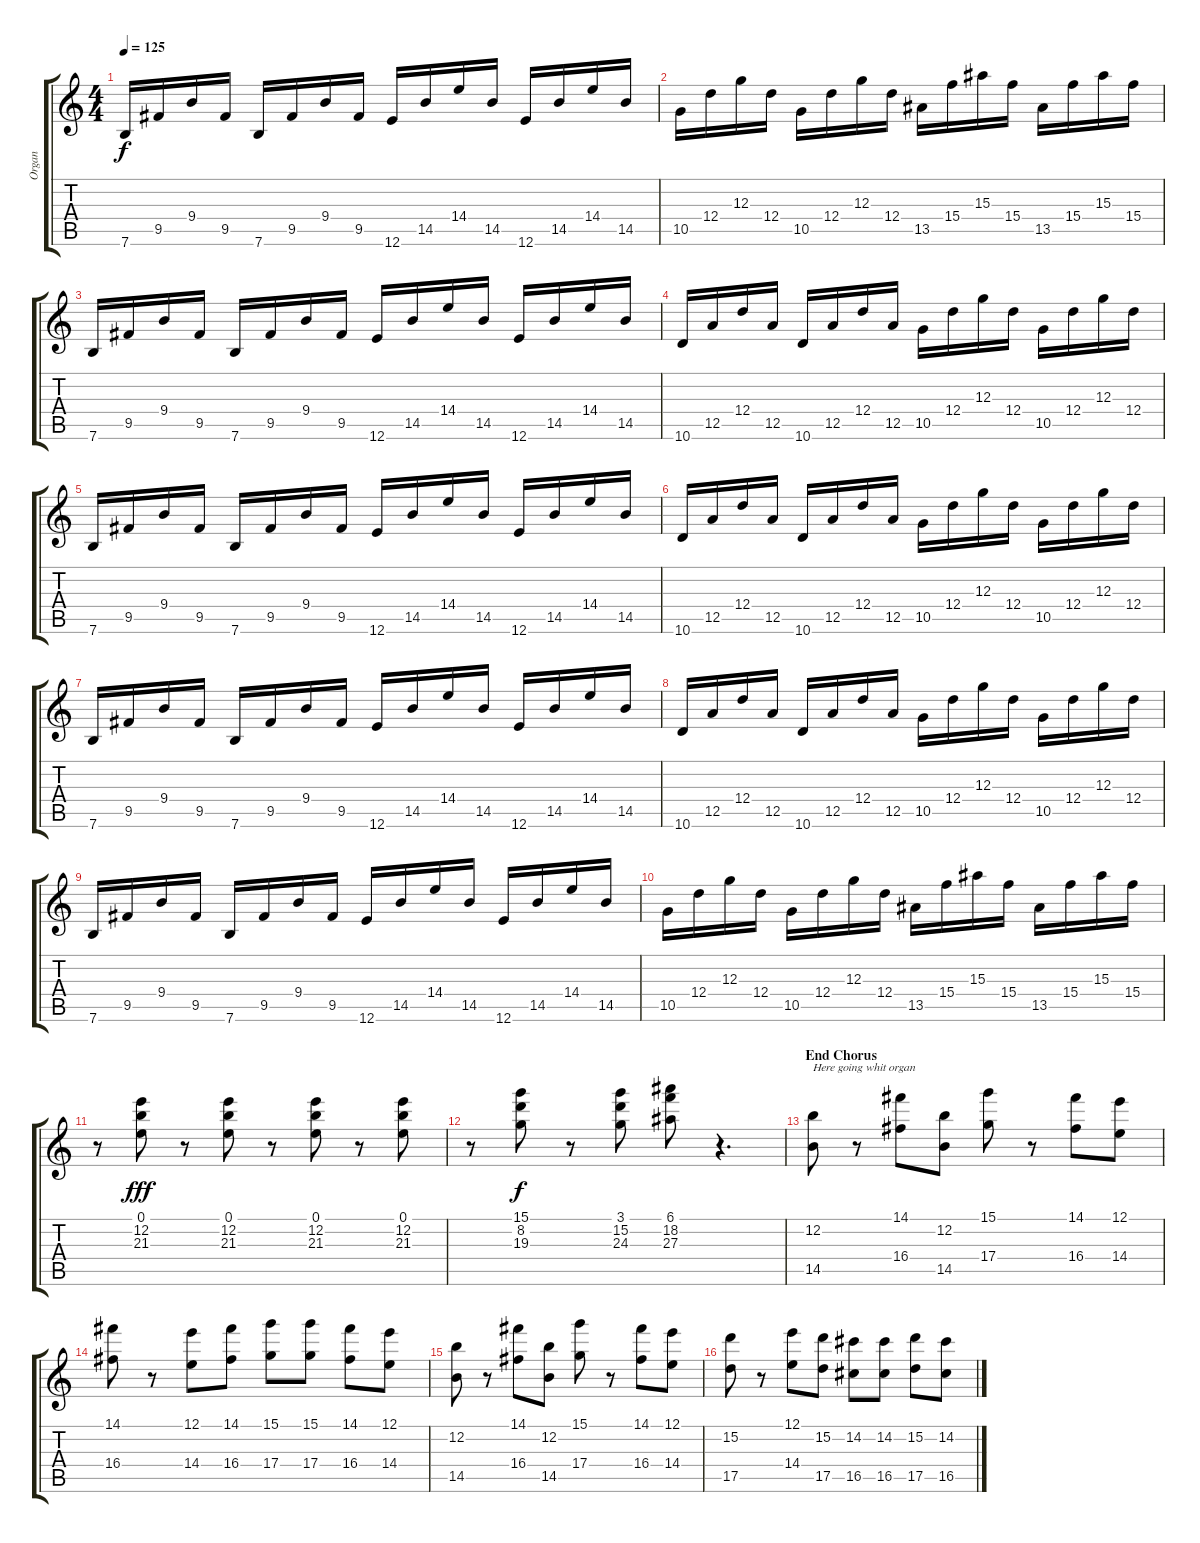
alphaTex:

\track ("Organ" "Organ") {instrument overdrivenguitar}
\staff {score tabs}
\tuning (E4 B3 G3 D3 A2 E2) {hide}
\ts (4 4)
\tempo 125
\clef g2
\ks c
7.6.16{dy f volume 7 instrument lead2sawtooth} 9.5.16 9.4.16 9.5.16 7.6.16{instrument lead2sawtooth} 9.5.16 9.4.16 9.5.16 12.6.16{instrument lead2sawtooth} 14.5.16 14.4.16 14.5.16 12.6.16{instrument lead2sawtooth} 14.5.16 14.4.16 14.5.16 |
10.5.16 12.4.16 12.3.16 12.4.16 10.5.16 12.4.16 12.3.16 12.4.16 13.5.16 15.4.16 15.3.16 15.4.16 13.5.16 15.4.16 15.3.16 15.4.16 |
7.6.16{volume 7 instrument lead2sawtooth} 9.5.16 9.4.16 9.5.16 7.6.16{instrument lead2sawtooth} 9.5.16 9.4.16 9.5.16 12.6.16{instrument lead2sawtooth} 14.5.16 14.4.16 14.5.16 12.6.16{instrument lead2sawtooth} 14.5.16 14.4.16 14.5.16 |
10.6.16 12.5.16 12.4.16 12.5.16 10.6.16 12.5.16 12.4.16 12.5.16 10.5.16 12.4.16 12.3.16 12.4.16 10.5.16 12.4.16 12.3.16 12.4.16 |
7.6.16{volume 7 instrument lead2sawtooth} 9.5.16 9.4.16 9.5.16 7.6.16{instrument lead2sawtooth} 9.5.16 9.4.16 9.5.16 12.6.16{instrument lead2sawtooth} 14.5.16 14.4.16 14.5.16 12.6.16{instrument lead2sawtooth} 14.5.16 14.4.16 14.5.16 |
10.6.16 12.5.16 12.4.16 12.5.16 10.6.16 12.5.16 12.4.16 12.5.16 10.5.16 12.4.16 12.3.16 12.4.16 10.5.16 12.4.16 12.3.16 12.4.16 |
7.6.16{volume 7 instrument lead2sawtooth} 9.5.16 9.4.16 9.5.16 7.6.16{instrument lead2sawtooth} 9.5.16 9.4.16 9.5.16 12.6.16{instrument lead2sawtooth} 14.5.16 14.4.16 14.5.16 12.6.16{instrument lead2sawtooth} 14.5.16 14.4.16 14.5.16 |
10.6.16 12.5.16 12.4.16 12.5.16 10.6.16 12.5.16 12.4.16 12.5.16 10.5.16 12.4.16 12.3.16 12.4.16 10.5.16 12.4.16 12.3.16 12.4.16 |
7.6.16{volume 7 instrument lead2sawtooth} 9.5.16 9.4.16 9.5.16 7.6.16{instrument lead2sawtooth} 9.5.16 9.4.16 9.5.16 12.6.16{instrument lead2sawtooth} 14.5.16 14.4.16 14.5.16 12.6.16{instrument lead2sawtooth} 14.5.16 14.4.16 14.5.16 |
10.5.16 12.4.16 12.3.16 12.4.16 10.5.16 12.4.16 12.3.16 12.4.16 13.5.16 15.4.16 15.3.16 15.4.16 13.5.16 15.4.16 15.3.16 15.4.16 |
r.8 (0.1 12.2 21.3).8{dy fff volume 9 instrument stringensemble1} r.8 (0.1 12.2 21.3).8 r.8 (0.1 12.2 21.3).8 r.8 (0.1 12.2 21.3).8 |
r.8 (15.1 8.2 19.3).8{dy f} r.8 (3.1 15.2 24.3).8 (6.1 18.2 27.3).8 r.4{d} |
\section ("" "End Chorus")
(12.2 14.5).8{txt "Here going whit organ" volume 13 instrument overdrivenguitar} r.8 (14.1 16.4).8 (12.2 14.5).8 (15.1 17.4).8 r.8 (14.1 16.4).8 (12.1 14.4).8 |
(14.1 16.4).8 r.8 (12.1 14.4).8 (14.1 16.4).8 (15.1 17.4).8 (15.1 17.4).8 (14.1 16.4).8 (12.1 14.4).8 |
(12.2 14.5).8 r.8 (14.1 16.4).8 (12.2 14.5).8 (15.1 17.4).8 r.8 (14.1 16.4).8 (12.1 14.4).8 |
(15.2 17.5).8 r.8 (12.1 14.4).8 (15.2 17.5).8 (14.2 16.5).8 (14.2 16.5).8 (15.2 17.5).8 (14.2 16.5).8
